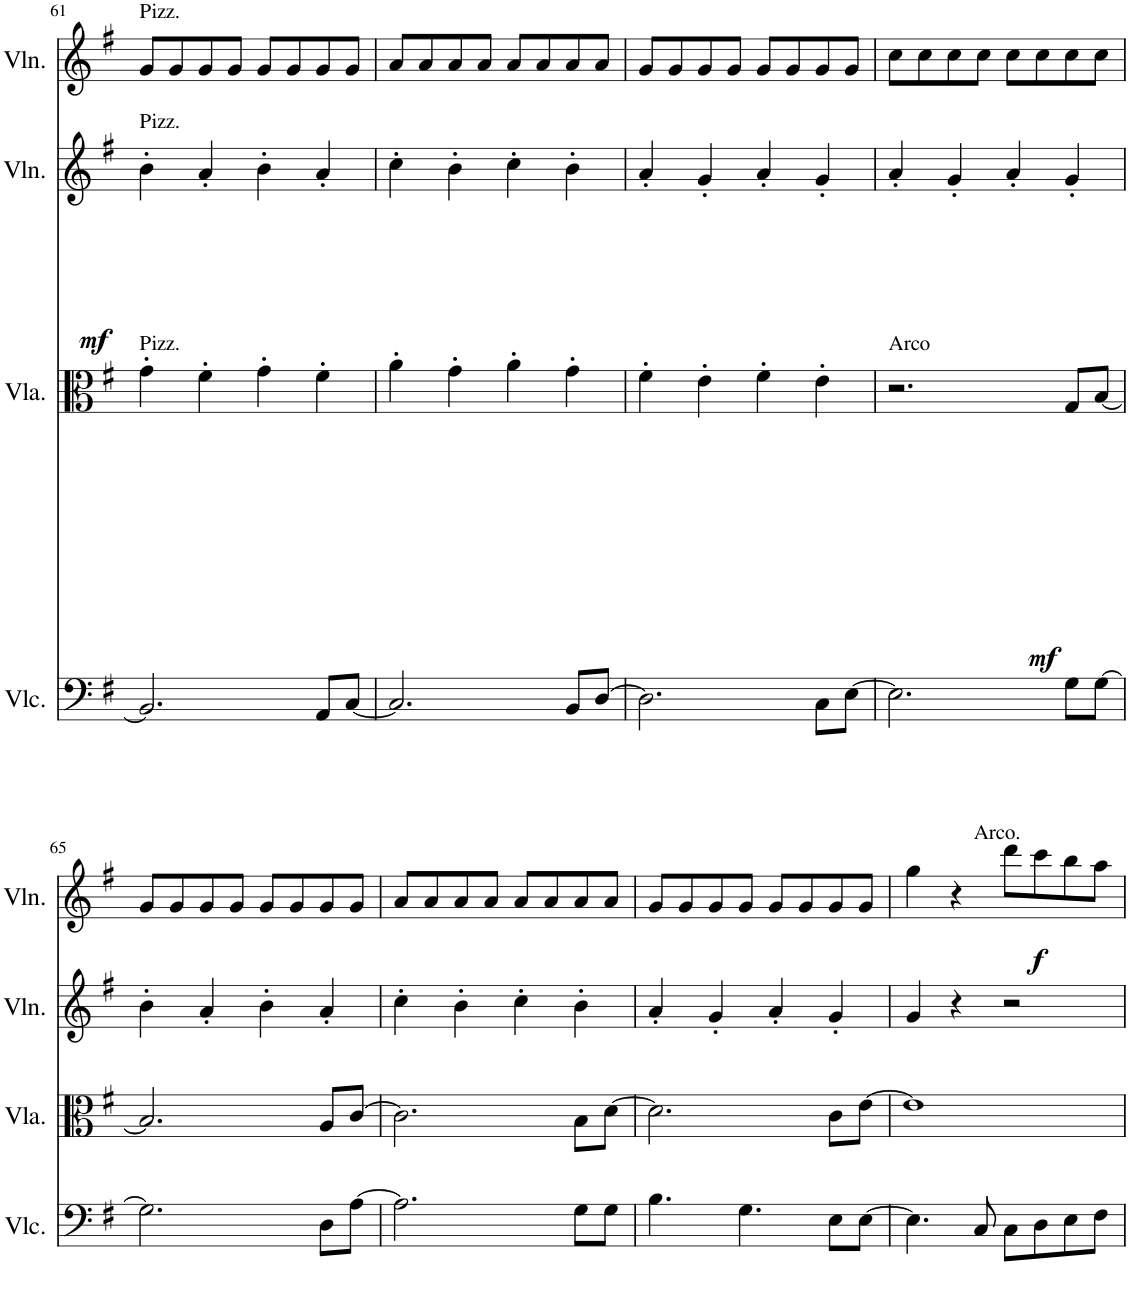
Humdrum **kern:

**kern	**kern	**dynam	**kern	**dynam	**kern	**dynam
*part4	*part3	*part3	*part2	*part2	*part1	*part1
*staff4	*staff3	*staff3	*staff2	*staff2	*staff1	*staff1
*I"Violoncello	*I"Viola	*	*I"Violin	*	*I"Violin	*
*I'Vlc.	*I'Vla.	*	*I'Vln.	*	*I'Vln.	*
!!LO:PB:g=z
*clefF4	*clefC3	*	*clefG2	*	*clefG2	*
*k[f#]	*k[f#]	*	*k[f#]	*	*k[f#]	*
*M4/4	*M4/4	*	*M4/4	*	*M4/4	*
=61	=61	=61	=61	=61	=61	=61
!	!	!	!	!	!LO:TX:a:t=Pizz.	!
!	!	!	!LO:TX:a:t=Pizz.	!	!	!
!	!LO:TX:a:t=Pizz.	!	!	!	!	!
!	!	!	!	!LO:DY:b	!	!
2.BB/]	4g'\	.	4b'\	mf	8g/L	.
.	.	.	.	.	8g/	.
.	4f#'\	.	4a'/	.	8g/	.
.	.	.	.	.	8g/J	.
.	4g'\	.	4b'\	.	8g/L	.
.	.	.	.	.	8g/	.
8AA/L	4f#'\	.	4a'/	.	8g/	.
[8C/J	.	.	.	.	8g/J	.
=62	=62	=62	=62	=62	=62	=62
2.C/]	4a'\	.	4cc'\	.	8a/L	.
.	.	.	.	.	8a/	.
.	4g'\	.	4b'\	.	8a/	.
.	.	.	.	.	8a/J	.
.	4a'\	.	4cc'\	.	8a/L	.
.	.	.	.	.	8a/	.
8BB/L	4g'\	.	4b'\	.	8a/	.
[8D/J	.	.	.	.	8a/J	.
=63	=63	=63	=63	=63	=63	=63
2.D\]	4f#'\	.	4a'/	.	8g/L	.
.	.	.	.	.	8g/	.
.	4e'\	.	4g'/	.	8g/	.
.	.	.	.	.	8g/J	.
.	4f#'\	.	4a'/	.	8g/L	.
.	.	.	.	.	8g/	.
8C\L	4e'\	.	4g'/	.	8g/	.
[8E\J	.	.	.	.	8g/J	.
=64	=64	=64	=64	=64	=64	=64
!	!LO:TX:a:t=Arco	!	!	!	!	!
!	!	!LO:DY:b	!	!	!	!
2.E\]	2.r	mf	4a'/	.	8cc\L	.
.	.	.	.	.	8cc\	.
.	.	.	4g'/	.	8cc\	.
.	.	.	.	.	8cc\J	.
.	.	.	4a'/	.	8cc\L	.
.	.	.	.	.	8cc\	.
8G\L	8G/L	.	4g'/	.	8cc\	.
[8G\J	[8B/J	.	.	.	8cc\J	.
!!LO:LB:g=z
=65	=65	=65	=65	=65	=65	=65
2.G\]	2.B/]	.	4b'\	.	8g/L	.
.	.	.	.	.	8g/	.
.	.	.	4a'/	.	8g/	.
.	.	.	.	.	8g/J	.
.	.	.	4b'\	.	8g/L	.
.	.	.	.	.	8g/	.
8D\L	8A/L	.	4a'/	.	8g/	.
[8A\J	[8c/J	.	.	.	8g/J	.
=66	=66	=66	=66	=66	=66	=66
2.A\]	2.c\]	.	4cc'\	.	8a/L	.
.	.	.	.	.	8a/	.
.	.	.	4b'\	.	8a/	.
.	.	.	.	.	8a/J	.
.	.	.	4cc'\	.	8a/L	.
.	.	.	.	.	8a/	.
8G\L	8B\L	.	4b'\	.	8a/	.
8G\J	[8d\J	.	.	.	8a/J	.
=67	=67	=67	=67	=67	=67	=67
4.B\	2.d\]	.	4a'/	.	8g/L	.
.	.	.	.	.	8g/	.
.	.	.	4g'/	.	8g/	.
4.G\	.	.	.	.	8g/J	.
.	.	.	4a'/	.	8g/L	.
.	.	.	.	.	8g/	.
8E\L	8c\L	.	4g'/	.	8g/	.
[8E\J	[8e\J	.	.	.	8g/J	.
=68	=68	=68	=68	=68	=68	=68
*	*	*	*	*	*^	*
4.E\]	1e]	.	4g/	.	4gg\	4.ryy	.
.	.	.	4r	.	4r	.	.
!	!	!	!	!	!	!LO:TX:a:t=Arco.	!
!	!	!	!	!	!	!	!LO:DY:b
8C/	.	.	.	.	.	2ryy	f
8C\L	.	.	2r	.	8ddd\L	.	.
8D\	.	.	.	.	8ccc\	.	.
8E\	.	.	.	.	8bb\	.	.
8F#\J	.	.	.	.	8aa\J	8ryy	.
*	*	*	*	*	*v	*v	*
=	=	=	=	=	=	=
*-	*-	*-	*-	*-	*-	*-
